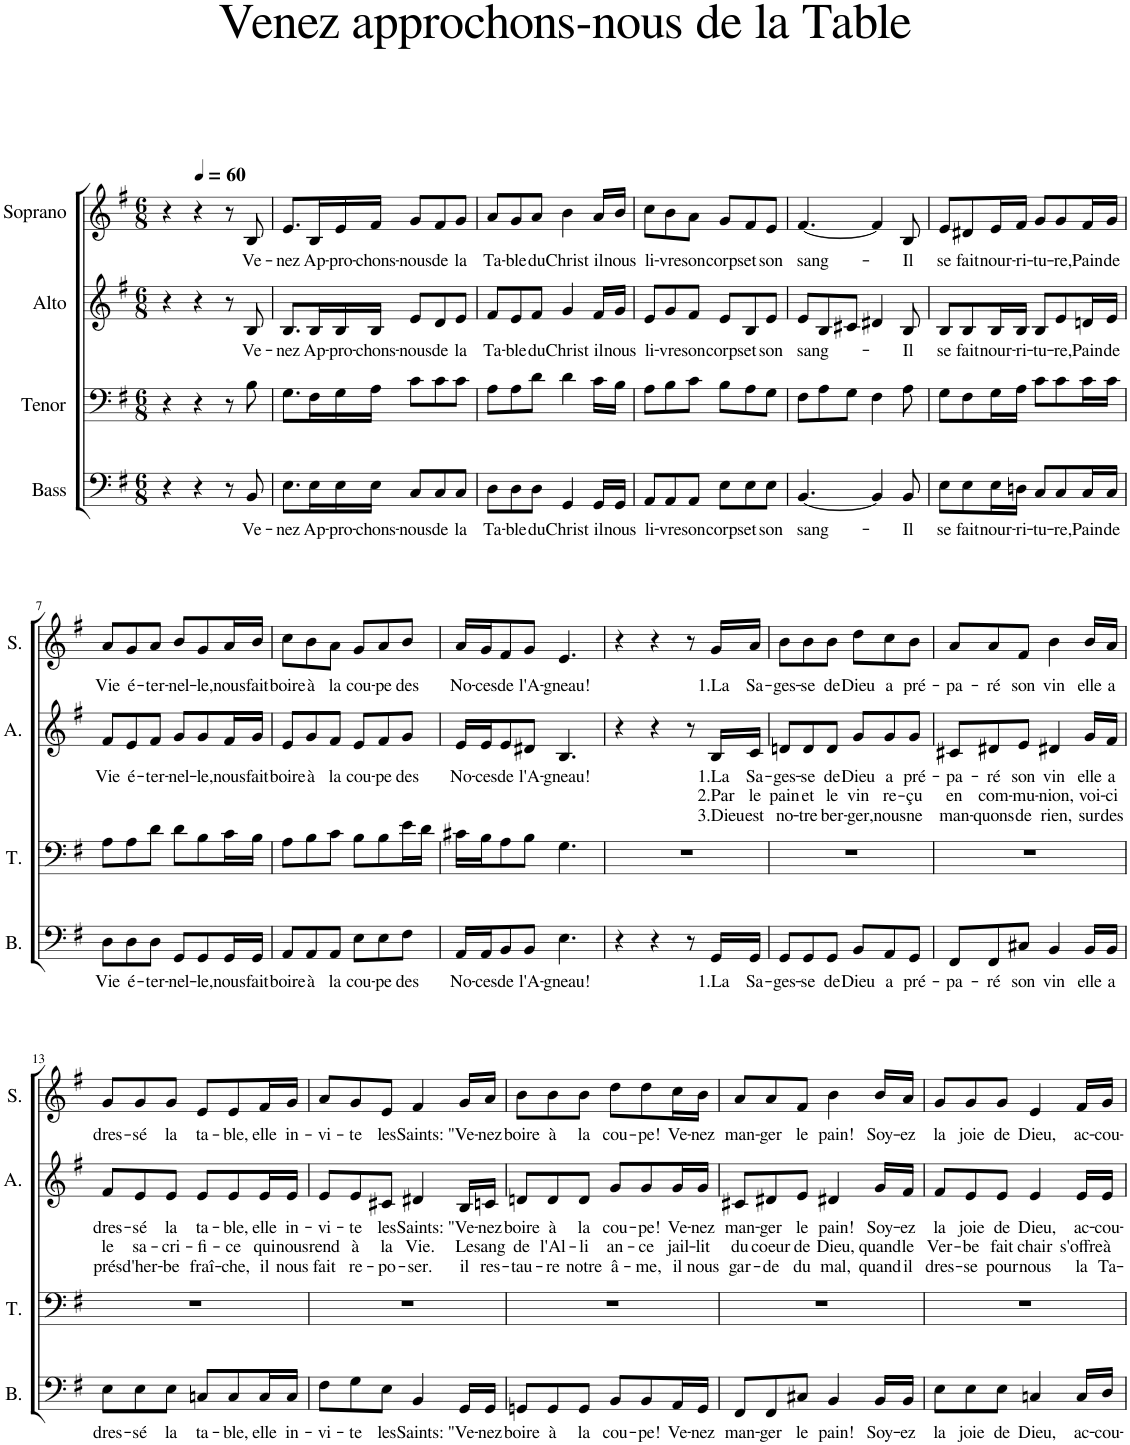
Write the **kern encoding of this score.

**kern	**text	**kern	**kern	**text	**text	**text	**kern	**text
*part4	*part4	*part3	*part2	*part2	*part2	*part2	*part1	*part1
*staff4	*staff4	*staff3	*staff2	*staff2	*staff2	*staff2	*staff1	*staff1
*I"Bass	*	*I"Tenor	*I"Alto	*	*	*	*I"Soprano	*
*I'B.	*	*I'T.	*I'A.	*	*	*	*I'S.	*
*clefF4	*	*clefF4	*clefG2	*	*	*	*clefG2	*
*k[f#]	*	*k[f#]	*k[f#]	*	*	*	*k[f#]	*
*M6/8	*	*M6/8	*M6/8	*	*	*	*M6/8	*
=1	=1	=1	=1	=1	=1	=1	=1	=1
4r	.	4r	4r	.	.	.	4r	.
*	*	*	*	*	*	*	*MM60	*
4r	.	4r	4r	.	.	.	4r	.
8r	.	8r	8r	.	.	.	8r	.
!	!LO:LY:b	!	!	!LO:LY:b	!	!	!	!LO:LY:b
8BB/	Ve-	8B\	8B/	Ve-	.	.	8B/	Ve-
=2	=2	=2	=2	=2	=2	=2	=2	=2
!	!LO:LY:b	!	!	!LO:LY:b	!	!	!	!LO:LY:b
8.E\L	-nez	8.G\L	8.B/L	-nez	.	.	8.e/L	-nez
!	!LO:LY:b	!	!	!LO:LY:b	!	!	!	!LO:LY:b
16E\L	Ap-	16F#\L	16B/L	Ap-	.	.	16B/L	Ap-
!	!LO:LY:b	!	!	!LO:LY:b	!	!	!	!LO:LY:b
16E\	-pro-	16G\	16B/	-pro-	.	.	16e/	-pro-
!	!LO:LY:b	!	!	!LO:LY:b	!	!	!	!LO:LY:b
16E\JJ	-chons-	16A\JJ	16B/JJ	-chons-	.	.	16f#/JJ	-chons-
!	!LO:LY:b	!	!	!LO:LY:b	!	!	!	!LO:LY:b
8C/L	-nous	8c\L	8e/L	-nous	.	.	8g/L	-nous
!	!LO:LY:b	!	!	!LO:LY:b	!	!	!	!LO:LY:b
8C/	de	8c\	8d/	de	.	.	8f#/	de
!	!LO:LY:b	!	!	!LO:LY:b	!	!	!	!LO:LY:b
8C/J	la	8c\J	8e/J	la	.	.	8g/J	la
=3	=3	=3	=3	=3	=3	=3	=3	=3
!	!LO:LY:b	!	!	!LO:LY:b	!	!	!	!LO:LY:b
8D\L	Ta-	8A\L	8f#/L	Ta-	.	.	8a/L	Ta-
!	!LO:LY:b	!	!	!LO:LY:b	!	!	!	!LO:LY:b
8D\	-ble	8A\	8e/	-ble	.	.	8g/	-ble
!	!LO:LY:b	!	!	!LO:LY:b	!	!	!	!LO:LY:b
8D\J	du	8d\J	8f#/J	du	.	.	8a/J	du
!	!LO:LY:b	!	!	!LO:LY:b	!	!	!	!LO:LY:b
4GG/	Christ	4d\	4g/	Christ	.	.	4b\	Christ
!	!LO:LY:b	!	!	!LO:LY:b	!	!	!	!LO:LY:b
16GG/LL	il	16c\LL	16f#/LL	il	.	.	16a/LL	il
!	!LO:LY:b	!	!	!LO:LY:b	!	!	!	!LO:LY:b
16GG/JJ	nous	16B\JJ	16g/JJ	nous	.	.	16b/JJ	nous
=4	=4	=4	=4	=4	=4	=4	=4	=4
!	!LO:LY:b	!	!	!LO:LY:b	!	!	!	!LO:LY:b
8AA/L	li-	8A\L	8e/L	li-	.	.	8cc\L	li-
!	!LO:LY:b	!	!	!LO:LY:b	!	!	!	!LO:LY:b
8AA/	-vre	8B\	8g/	-vre	.	.	8b\	-vre
!	!LO:LY:b	!	!	!LO:LY:b	!	!	!	!LO:LY:b
8AA/J	son	8c\J	8f#/J	son	.	.	8a\J	son
!	!LO:LY:b	!	!	!LO:LY:b	!	!	!	!LO:LY:b
8E\L	corps	8B\L	8e/L	corps	.	.	8g/L	corps
!	!LO:LY:b	!	!	!LO:LY:b	!	!	!	!LO:LY:b
8E\	et	8A\	8B/	et	.	.	8f#/	et
!	!LO:LY:b	!	!	!LO:LY:b	!	!	!	!LO:LY:b
8E\J	son	8G\J	8e/J	son	.	.	8e/J	son
=5	=5	=5	=5	=5	=5	=5	=5	=5
!	!LO:LY:b	!	!	!LO:LY:b	!	!	!	!LO:LY:b
[4.BB/	sang-	8F#\L	8e/L	sang-	.	.	[4.f#/	sang-
.	.	8A\	8B/	.	.	.	.	.
.	.	8G\J	8c#X/J	.	.	.	.	.
4BB/]	.	4F#\	4d#X/	.	.	.	4f#/]	.
!	!LO:LY:b	!	!	!LO:LY:b	!	!	!	!LO:LY:b
8BB/	-Il	8A\	8B/	-Il	.	.	8B/	-Il
=6	=6	=6	=6	=6	=6	=6	=6	=6
!	!LO:LY:b	!	!	!LO:LY:b	!	!	!	!LO:LY:b
8E\L	se	8G\L	8B/L	se	.	.	8e/L	se
!	!LO:LY:b	!	!	!LO:LY:b	!	!	!	!LO:LY:b
8E\	fait	8F#\	8B/	fait	.	.	8d#X/	fait
!	!LO:LY:b	!	!	!LO:LY:b	!	!	!	!LO:LY:b
16E\L	nour-	16G\L	16B/L	nour-	.	.	16e/L	nour-
!	!LO:LY:b	!	!	!LO:LY:b	!	!	!	!LO:LY:b
16Dn\JJ	-ri-	16A\JJ	16B/JJ	-ri-	.	.	16f#/JJ	-ri-
!	!LO:LY:b	!	!	!LO:LY:b	!	!	!	!LO:LY:b
8C/L	-tu-	8c\L	8B/L	-tu-	.	.	8g/L	-tu-
!	!LO:LY:b	!	!	!LO:LY:b	!	!	!	!LO:LY:b
8C/	-re,	8c\	8e/	-re,	.	.	8g/	-re,
!	!LO:LY:b	!	!	!LO:LY:b	!	!	!	!LO:LY:b
16C/L	Pain	16c\L	16dn/L	Pain	.	.	16f#/L	Pain
!	!LO:LY:b	!	!	!LO:LY:b	!	!	!	!LO:LY:b
16C/JJ	de	16c\JJ	16e/JJ	de	.	.	16g/JJ	de
!!LO:LB:g=z
=7	=7	=7	=7	=7	=7	=7	=7	=7
!	!LO:LY:b	!	!	!LO:LY:b	!	!	!	!LO:LY:b
8D\L	Vie	8A\L	8f#/L	Vie	.	.	8a/L	Vie
!	!LO:LY:b	!	!	!LO:LY:b	!	!	!	!LO:LY:b
8D\	é-	8A\	8e/	é-	.	.	8g/	é-
!	!LO:LY:b	!	!	!LO:LY:b	!	!	!	!LO:LY:b
8D\J	-ter-	8d\J	8f#/J	-ter-	.	.	8a/J	-ter-
!	!LO:LY:b	!	!	!LO:LY:b	!	!	!	!LO:LY:b
8GG/L	-nel-	8d\L	8g/L	-nel-	.	.	8b/L	-nel-
!	!LO:LY:b	!	!	!LO:LY:b	!	!	!	!LO:LY:b
8GG/	-le,	8B\	8g/	-le,	.	.	8g/	-le,
!	!LO:LY:b	!	!	!LO:LY:b	!	!	!	!LO:LY:b
16GG/L	nous	16c\L	16f#/L	nous	.	.	16a/L	nous
!	!LO:LY:b	!	!	!LO:LY:b	!	!	!	!LO:LY:b
16GG/JJ	fait	16B\JJ	16g/JJ	fait	.	.	16b/JJ	fait
=8	=8	=8	=8	=8	=8	=8	=8	=8
!	!LO:LY:b	!	!	!LO:LY:b	!	!	!	!LO:LY:b
8AA/L	boire	8A\L	8e/L	boire	.	.	8cc\L	boire
!	!LO:LY:b	!	!	!LO:LY:b	!	!	!	!LO:LY:b
8AA/	à	8B\	8g/	à	.	.	8b\	à
!	!LO:LY:b	!	!	!LO:LY:b	!	!	!	!LO:LY:b
8AA/J	la	8c\J	8f#/J	la	.	.	8a\J	la
!	!LO:LY:b	!	!	!LO:LY:b	!	!	!	!LO:LY:b
8E\L	cou-	8B\L	8e/L	cou-	.	.	8g/L	cou-
!	!LO:LY:b	!	!	!LO:LY:b	!	!	!	!LO:LY:b
8E\	-pe	8B\	8f#/	-pe	.	.	8a/	-pe
!	!LO:LY:b	!	!	!LO:LY:b	!	!	!	!LO:LY:b
8F#\J	des	16e\L	8g/J	des	.	.	8b/J	des
.	.	16d\JJ	.	.	.	.	.	.
=9	=9	=9	=9	=9	=9	=9	=9	=9
!	!LO:LY:b	!	!	!LO:LY:b	!	!	!	!LO:LY:b
16AA/LL	No-	16c#X\LL	16e/LL	No-	.	.	16a/LL	No-
!	!LO:LY:b	!	!	!LO:LY:b	!	!	!	!LO:LY:b
16AA/J	-ces	16B\J	16e/J	-ces	.	.	16g/J	-ces
!	!LO:LY:b	!	!	!LO:LY:b	!	!	!	!LO:LY:b
8BB/	de	8A\	8e/	de	.	.	8f#/	de
!	!LO:LY:b	!	!	!LO:LY:b	!	!	!	!LO:LY:b
8BB/J	l'A-	8B\J	8d#X/J	l'A-	.	.	8g/J	l'A-
!	!LO:LY:b	!	!	!LO:LY:b	!	!	!	!LO:LY:b
4.E\	-gneau!	4.G\	4.B/	-gneau!	.	.	4.e/	-gneau!
=10	=10	=10	=10	=10	=10	=10	=10	=10
4r	.	2.r	4r	.	.	.	4r	.
4r	.	.	4r	.	.	.	4r	.
8r	.	.	8r	.	.	.	8r	.
!	!LO:LY:b	!	!	!LO:LY:b	!LO:LY:b	!LO:LY:b	!	!LO:LY:b
16GG/LL	1.La	.	16B/LL	1.La	2.Par	3.Dieu	16g/LL	1.La
!	!LO:LY:b	!	!	!LO:LY:b	!LO:LY:b	!LO:LY:b	!	!LO:LY:b
16GG/JJ	Sa-	.	16c/JJ	Sa-	le	est	16a/JJ	Sa-
=11	=11	=11	=11	=11	=11	=11	=11	=11
!	!LO:LY:b	!	!	!LO:LY:b	!LO:LY:b	!LO:LY:b	!	!LO:LY:b
8GG/L	-ges-	2.r	8dn/L	-ges-	pain	no-	8b\L	-ges-
!	!LO:LY:b	!	!	!LO:LY:b	!LO:LY:b	!LO:LY:b	!	!LO:LY:b
8GG/	-se	.	8d/	-se	et	-tre	8b\	-se
!	!LO:LY:b	!	!	!LO:LY:b	!LO:LY:b	!LO:LY:b	!	!LO:LY:b
8GG/J	de	.	8d/J	de	le	ber-	8b\J	de
!	!LO:LY:b	!	!	!LO:LY:b	!LO:LY:b	!LO:LY:b	!	!LO:LY:b
8BB/L	Dieu	.	8g/L	Dieu	vin	-ger,	8dd\L	Dieu
!	!LO:LY:b	!	!	!LO:LY:b	!LO:LY:b	!LO:LY:b	!	!LO:LY:b
8AA/	a	.	8g/	a	re-	nous	8cc\	a
!	!LO:LY:b	!	!	!LO:LY:b	!LO:LY:b	!LO:LY:b	!	!LO:LY:b
8GG/J	pré-	.	8g/J	pré-	-çu	ne	8b\J	pré-
=12	=12	=12	=12	=12	=12	=12	=12	=12
!	!LO:LY:b	!	!	!LO:LY:b	!LO:LY:b	!LO:LY:b	!	!LO:LY:b
8FF#/L	-pa-	2.r	8c#X/L	-pa-	en	man-	8a/L	-pa-
!	!LO:LY:b	!	!	!LO:LY:b	!LO:LY:b	!LO:LY:b	!	!LO:LY:b
8FF#/	-ré	.	8d#X/	-ré	com-	-quons	8a/	-ré
!	!LO:LY:b	!	!	!LO:LY:b	!LO:LY:b	!LO:LY:b	!	!LO:LY:b
8C#X/J	son	.	8e/J	son	-mu-	de	8f#/J	son
!	!LO:LY:b	!	!	!LO:LY:b	!LO:LY:b	!LO:LY:b	!	!LO:LY:b
4BB/	vin	.	4d#X/	vin	-nion,	rien,	4b\	vin
!	!LO:LY:b	!	!	!LO:LY:b	!LO:LY:b	!LO:LY:b	!	!LO:LY:b
16BB/LL	elle	.	16g/LL	elle	voi-	sur	16b/LL	elle
!	!LO:LY:b	!	!	!LO:LY:b	!LO:LY:b	!LO:LY:b	!	!LO:LY:b
16BB/JJ	a	.	16f#/JJ	a	-ci	des	16a/JJ	a
!!LO:LB:g=z
=13	=13	=13	=13	=13	=13	=13	=13	=13
!	!LO:LY:b	!	!	!LO:LY:b	!LO:LY:b	!LO:LY:b	!	!LO:LY:b
8E\L	dres-	2.r	8f#/L	dres-	le	prés	8g/L	dres-
!	!LO:LY:b	!	!	!LO:LY:b	!LO:LY:b	!LO:LY:b	!	!LO:LY:b
8E\	-sé	.	8e/	-sé	sa-	d'her-	8g/	-sé
!	!LO:LY:b	!	!	!LO:LY:b	!LO:LY:b	!LO:LY:b	!	!LO:LY:b
8E\J	la	.	8e/J	la	-cri-	-be	8g/J	la
!	!LO:LY:b	!	!	!LO:LY:b	!LO:LY:b	!LO:LY:b	!	!LO:LY:b
8Cn/L	ta-	.	8e/L	ta-	-fi-	fraî-	8e/L	ta-
!	!LO:LY:b	!	!	!LO:LY:b	!LO:LY:b	!LO:LY:b	!	!LO:LY:b
8C/	-ble,	.	8e/	-ble,	-ce	-che,	8e/	-ble,
!	!LO:LY:b	!	!	!LO:LY:b	!LO:LY:b	!LO:LY:b	!	!LO:LY:b
16C/L	elle	.	16e/L	elle	qui	il	16f#/L	elle
!	!LO:LY:b	!	!	!LO:LY:b	!LO:LY:b	!LO:LY:b	!	!LO:LY:b
16C/JJ	in-	.	16e/JJ	in-	nous	nous	16g/JJ	in-
=14	=14	=14	=14	=14	=14	=14	=14	=14
!	!LO:LY:b	!	!	!LO:LY:b	!LO:LY:b	!LO:LY:b	!	!LO:LY:b
8F#\L	-vi-	2.r	8e/L	-vi-	rend	fait	8a/L	-vi-
!	!LO:LY:b	!	!	!LO:LY:b	!LO:LY:b	!LO:LY:b	!	!LO:LY:b
8G\	-te	.	8e/	-te	à	re-	8g/	-te
!	!LO:LY:b	!	!	!LO:LY:b	!LO:LY:b	!LO:LY:b	!	!LO:LY:b
8E\J	les	.	8c#X/J	les	la	-po-	8e/J	les
!	!LO:LY:b	!	!	!LO:LY:b	!LO:LY:b	!LO:LY:b	!	!LO:LY:b
4BB/	Saints:	.	4d#X/	Saints:	Vie.	-ser.	4f#/	Saints:
!	!LO:LY:b	!	!	!LO:LY:b	!LO:LY:b	!LO:LY:b	!	!LO:LY:b
16GG/LL	"Ve-	.	16B/LL	"Ve-	Le	il	16g/LL	"Ve-
!	!LO:LY:b	!	!	!LO:LY:b	!LO:LY:b	!LO:LY:b	!	!LO:LY:b
16GG/JJ	-nez	.	16cn/JJ	-nez	sang	res-	16a/JJ	-nez
=15	=15	=15	=15	=15	=15	=15	=15	=15
!	!LO:LY:b	!	!	!LO:LY:b	!LO:LY:b	!LO:LY:b	!	!LO:LY:b
8GGn/L	boire	2.r	8dn/L	boire	de	-tau-	8b\L	boire
!	!LO:LY:b	!	!	!LO:LY:b	!LO:LY:b	!LO:LY:b	!	!LO:LY:b
8GG/	à	.	8d/	à	l'Al-	-re	8b\	à
!	!LO:LY:b	!	!	!LO:LY:b	!LO:LY:b	!LO:LY:b	!	!LO:LY:b
8GG/J	la	.	8d/J	la	-li	notre	8b\J	la
!	!LO:LY:b	!	!	!LO:LY:b	!LO:LY:b	!LO:LY:b	!	!LO:LY:b
8BB/L	cou-	.	8g/L	cou-	an-	â-	8dd\L	cou-
!	!LO:LY:b	!	!	!LO:LY:b	!LO:LY:b	!LO:LY:b	!	!LO:LY:b
8BB/	-pe!	.	8g/	-pe!	-ce	-me,	8dd\	-pe!
!	!LO:LY:b	!	!	!LO:LY:b	!LO:LY:b	!LO:LY:b	!	!LO:LY:b
16AA/L	Ve-	.	16g/L	Ve-	jail-	il	16cc\L	Ve-
!	!LO:LY:b	!	!	!LO:LY:b	!LO:LY:b	!LO:LY:b	!	!LO:LY:b
16GG/JJ	-nez	.	16g/JJ	-nez	-lit	nous	16b\JJ	-nez
=16	=16	=16	=16	=16	=16	=16	=16	=16
!	!LO:LY:b	!	!	!LO:LY:b	!LO:LY:b	!LO:LY:b	!	!LO:LY:b
8FF#/L	man-	2.r	8c#X/L	man-	du	gar-	8a/L	man-
!	!LO:LY:b	!	!	!LO:LY:b	!LO:LY:b	!LO:LY:b	!	!LO:LY:b
8FF#/	-ger	.	8d#X/	-ger	coeur	-de	8a/	-ger
!	!LO:LY:b	!	!	!LO:LY:b	!LO:LY:b	!LO:LY:b	!	!LO:LY:b
8C#X/J	le	.	8e/J	le	de	du	8f#/J	le
!	!LO:LY:b	!	!	!LO:LY:b	!LO:LY:b	!LO:LY:b	!	!LO:LY:b
4BB/	pain!	.	4d#X/	pain!	Dieu,	mal,	4b\	pain!
!	!LO:LY:b	!	!	!LO:LY:b	!LO:LY:b	!LO:LY:b	!	!LO:LY:b
16BB/LL	Soy-	.	16g/LL	Soy-	quand	quand	16b/LL	Soy-
!	!LO:LY:b	!	!	!LO:LY:b	!LO:LY:b	!LO:LY:b	!	!LO:LY:b
16BB/JJ	-ez	.	16f#/JJ	-ez	le	il	16a/JJ	-ez
=17	=17	=17	=17	=17	=17	=17	=17	=17
!	!LO:LY:b	!	!	!LO:LY:b	!LO:LY:b	!LO:LY:b	!	!LO:LY:b
8E\L	la	2.r	8f#/L	la	Ver-	dres-	8g/L	la
!	!LO:LY:b	!	!	!LO:LY:b	!LO:LY:b	!LO:LY:b	!	!LO:LY:b
8E\	joie	.	8e/	joie	-be	-se	8g/	joie
!	!LO:LY:b	!	!	!LO:LY:b	!LO:LY:b	!LO:LY:b	!	!LO:LY:b
8E\J	de	.	8e/J	de	fait	pour	8g/J	de
!	!LO:LY:b	!	!	!LO:LY:b	!LO:LY:b	!LO:LY:b	!	!LO:LY:b
4Cn/	Dieu,	.	4e/	Dieu,	chair	nous	4e/	Dieu,
!	!LO:LY:b	!	!	!LO:LY:b	!LO:LY:b	!LO:LY:b	!	!LO:LY:b
16C/LL	ac-	.	16e/LL	ac-	s'offre	la	16f#/LL	ac-
!	!LO:LY:b	!	!	!LO:LY:b	!LO:LY:b	!LO:LY:b	!	!LO:LY:b
16D/JJ	-cou-	.	16e/JJ	-cou-	à	Ta-	16g/JJ	-cou-
=	=	=	=	=	=	=	=	=
*-	*-	*-	*-	*-	*-	*-	*-	*-
